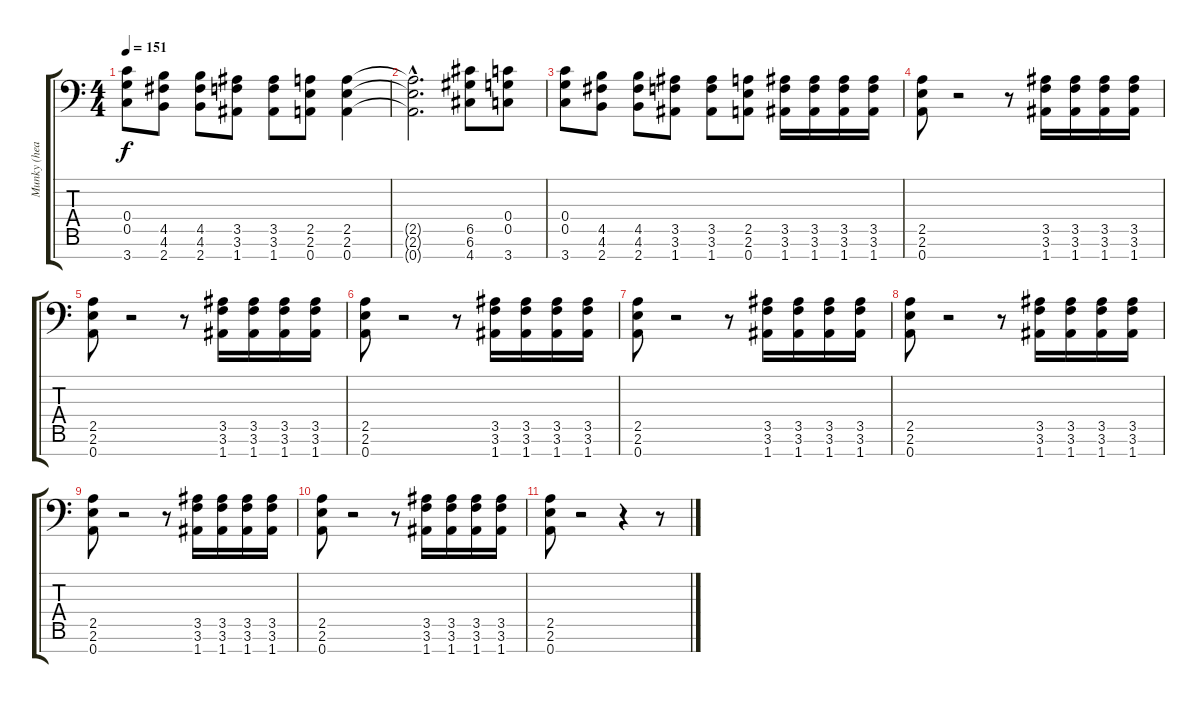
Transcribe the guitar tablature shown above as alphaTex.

\track ("Munky (heavy dist-rythm)" "Munky (hea") {instrument overdrivenguitar}
\staff {score tabs}
\tuning (D4 A3 F3 C3 G2 D2 A1) {hide}
\ts (4 4)
\tempo 151
\clef f4
\ks c
(0.4 0.5 3.7).8{dy f} (4.5 4.6 2.7).8 (4.5 4.6 2.7).8 (3.5 3.6 1.7).8 (3.5 3.6 1.7).8 (2.5 2.6 0.7).8 (2.5 2.6 0.7).4 |
(2.5{hac t} 2.6{hac t} 0.7{hac t}).2{d} (6.5 6.6 4.7).8 (0.4 0.5 3.7).8 |
(0.4 0.5 3.7).8 (4.5 4.6 2.7).8 (4.5 4.6 2.7).8 (3.5 3.6 1.7).8 (3.5 3.6 1.7).8 (2.5 2.6 0.7).8 (3.5 3.6 1.7).16 (3.5 3.6 1.7).16 (3.5 3.6 1.7).16 (3.5 3.6 1.7).16 |
(2.5 2.6 0.7).8 r.2 r.8 (3.5 3.6 1.7).16 (3.5 3.6 1.7).16 (3.5 3.6 1.7).16 (3.5 3.6 1.7).16 |
(2.5 2.6 0.7).8 r.2 r.8 (3.5 3.6 1.7).16 (3.5 3.6 1.7).16 (3.5 3.6 1.7).16 (3.5 3.6 1.7).16 |
(2.5 2.6 0.7).8 r.2 r.8 (3.5 3.6 1.7).16 (3.5 3.6 1.7).16 (3.5 3.6 1.7).16 (3.5 3.6 1.7).16 |
(2.5 2.6 0.7).8 r.2 r.8 (3.5 3.6 1.7).16 (3.5 3.6 1.7).16 (3.5 3.6 1.7).16 (3.5 3.6 1.7).16 |
(2.5 2.6 0.7).8 r.2 r.8 (3.5 3.6 1.7).16 (3.5 3.6 1.7).16 (3.5 3.6 1.7).16 (3.5 3.6 1.7).16 |
(2.5 2.6 0.7).8 r.2 r.8 (3.5 3.6 1.7).16 (3.5 3.6 1.7).16 (3.5 3.6 1.7).16 (3.5 3.6 1.7).16 |
(2.5 2.6 0.7).8 r.2 r.8 (3.5 3.6 1.7).16 (3.5 3.6 1.7).16 (3.5 3.6 1.7).16 (3.5 3.6 1.7).16 |
(2.5 2.6 0.7).8 r.2 r.4 r.8
